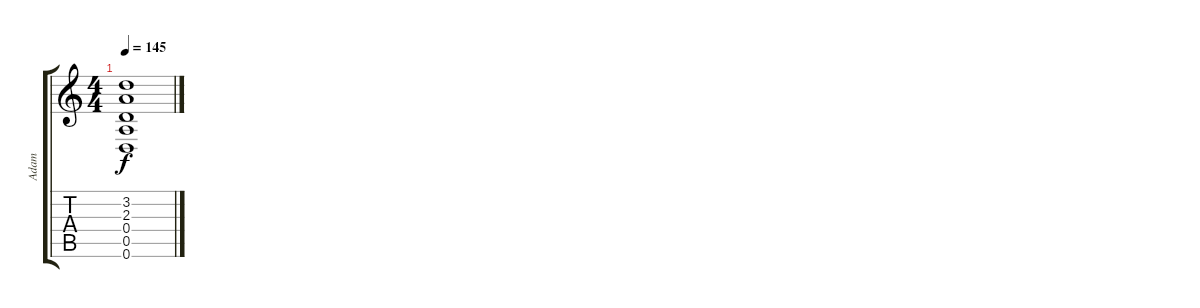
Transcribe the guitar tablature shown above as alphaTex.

\track ("Adam " "Adam ") {instrument overdrivenguitar}
\staff {score tabs}
\tuning (E4 B3 G3 D3 A2 D2) {hide}
\ts (4 4)
\tempo 145
\clef g2
\ks c
(3.2 2.3 0.4 0.5 0.6).1{dy f}
